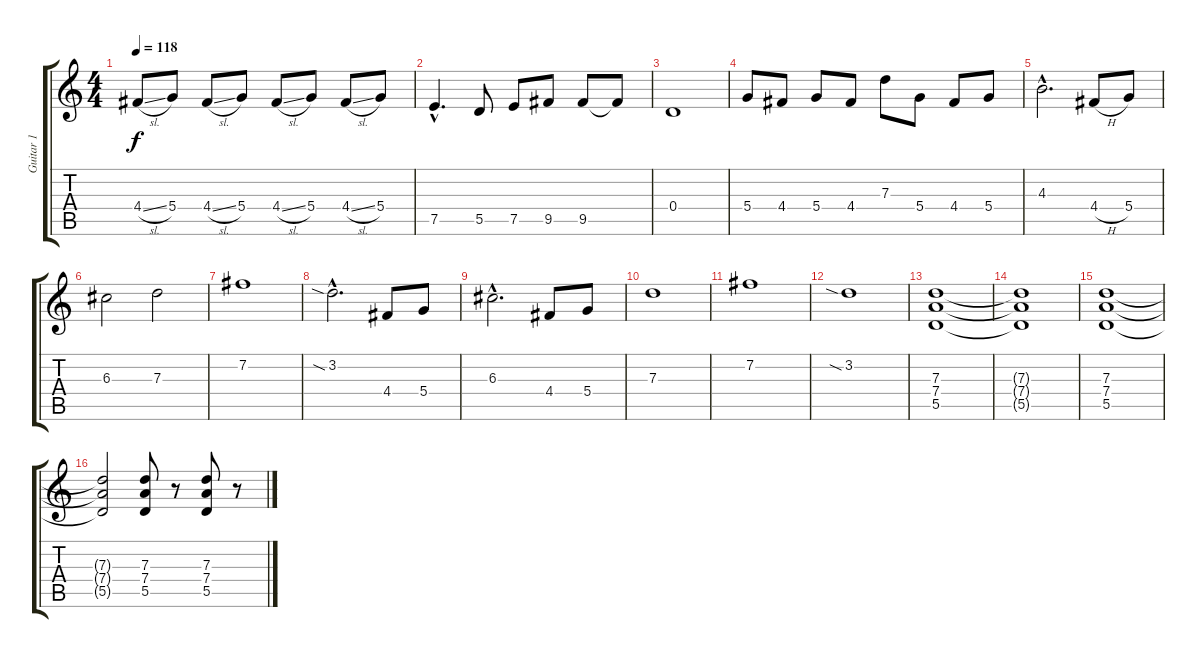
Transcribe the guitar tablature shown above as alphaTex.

\track ("Guitar 1" "Guitar 1") {instrument overdrivenguitar}
\staff {score tabs}
\tuning (E4 B3 G3 D3 A2 E2) {hide}
\ts (4 4)
\tempo 118
\clef g2
\ks c
4.4{sl}.8{dy f volume 6} 5.4.8 4.4{sl}.8 5.4.8 4.4{sl}.8 5.4.8 4.4{sl}.8 5.4.8 |
7.5{hac}.4{d volume 7} 5.5.8 7.5.8 9.5.8 9.5.8 9.5{t}.8 |
0.4.1 |
5.4.8 4.4.8 5.4.8 4.4.8 7.3.8 5.4.8 4.4.8 5.4.8 |
4.3{hac}.2{d} 4.4{h}.8 5.4.8 |
6.3.2 7.3.2 |
7.2.1 |
3.2{sia hac}.2{d} 4.4.8 5.4.8 |
6.3{hac}.2{d} 4.4.8 5.4.8 |
7.3.1 |
7.2.1 |
3.2{sia}.1 |
(7.3 7.4 5.5).1 |
(7.3{t} 7.4{t} 5.5{t}).1 |
(7.3 7.4 5.5).1 |
(7.3{t} 7.4{t} 5.5{t}).2 (7.3 7.4 5.5).8 r.8 (7.3 7.4 5.5).8 r.8
